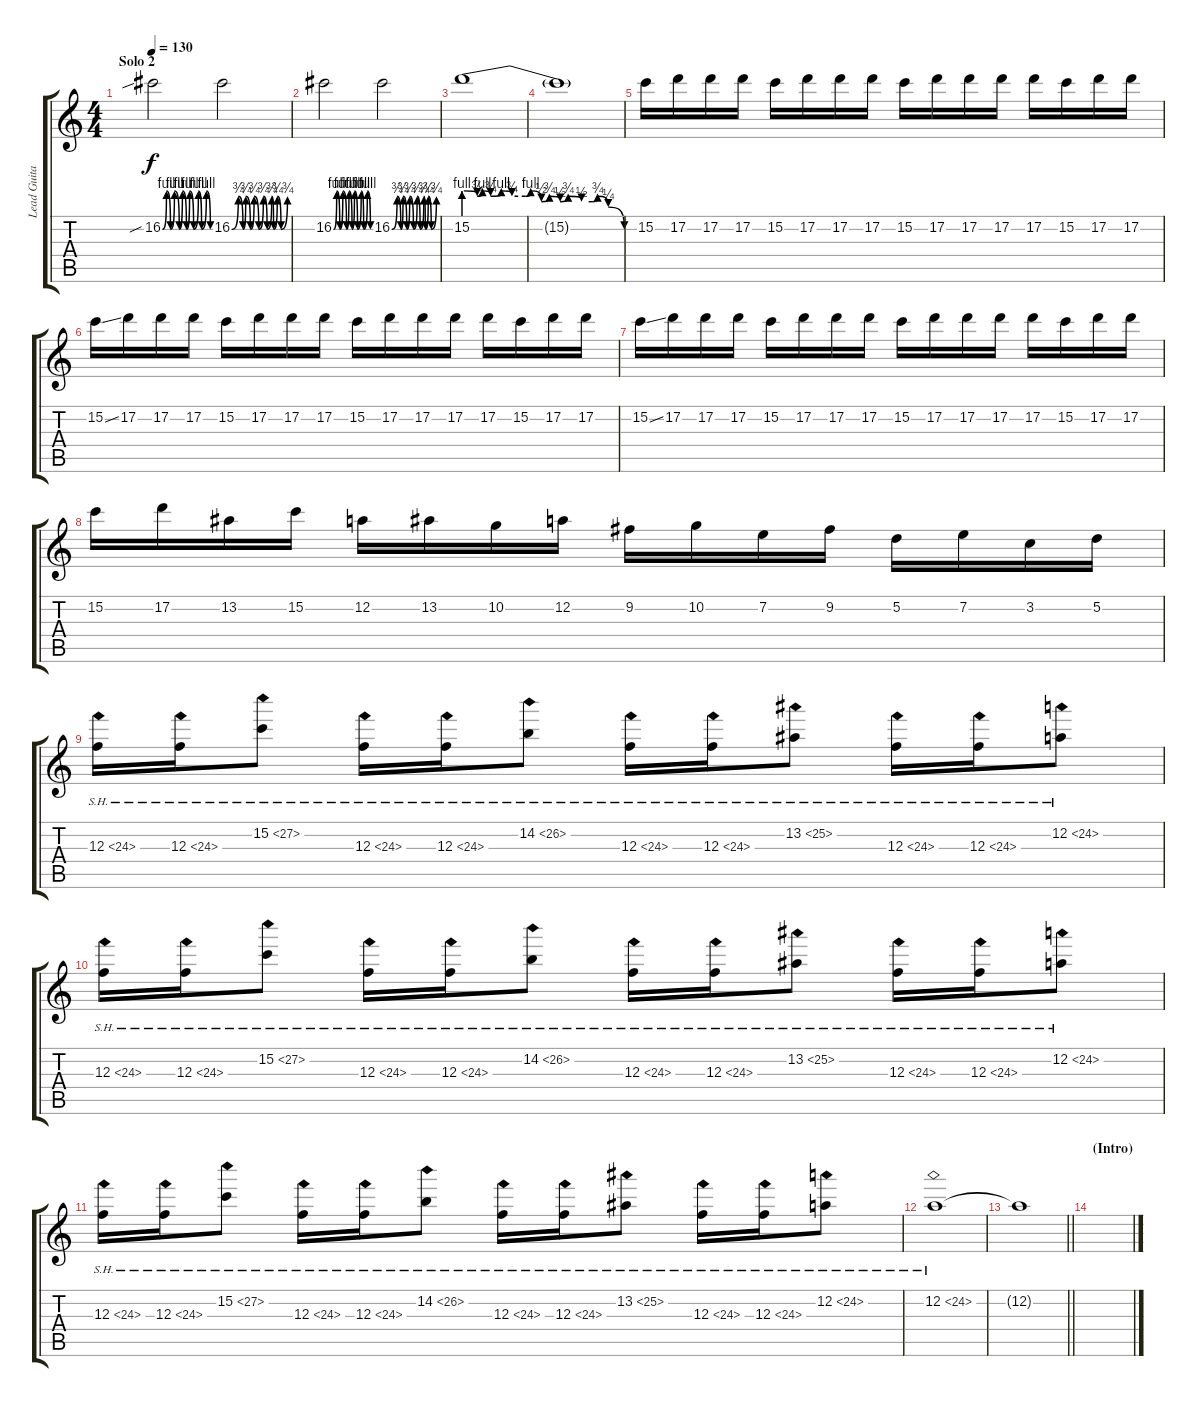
\track ("Lead Guitar" "Lead Guita") {instrument overdrivenguitar}
\staff {score tabs}
\tuning (D4 A3 F3 C3 G2 C2) {hide}
\ts (4 4)
\section ("" "Solo 2")
\tempo 130
\clef g2
\ks c
16.2{be (custom 0 0 5 4 10 0 15 4 21 0 25 4 30 0 34 4 39 0 45 4 49 0 55 4 60 0) sib}.2{dy f} 16.2{be (custom 0 0 7 3 12 0 15 3 20 0 24 3 29 0 34 3 38 0 43 3 45 0 49 3 53 0 60 3)}.2 |
16.2{be (custom 0 0 5 4 10 0 15 4 21 0 25 4 30 0 34 4 39 0 45 4 49 0 55 4 60 0)}.2 16.2{be (custom 0 0 7 3 12 0 15 3 20 0 24 3 29 0 34 3 38 0 43 3 45 0 49 3 53 0 60 3)}.2 |
15.2{be (custom 0 4 5 3 7 4 10 3 14 4 18 3 23 3 25 4 29 2 32 3 36 2 39 3 44 2 48 2 50 3 54 1 60 0)}.1 |
15.2{t}.1 |
15.2.16 17.2.16 17.2.16 17.2.16 15.2.16 17.2.16 17.2.16 17.2.16 15.2.16 17.2.16 17.2.16 17.2.16 17.2.16 15.2.16 17.2.16 17.2.16 |
15.2{ss}.16 17.2.16 17.2.16 17.2.16 15.2.16 17.2.16 17.2.16 17.2.16 15.2.16 17.2.16 17.2.16 17.2.16 17.2.16 15.2.16 17.2.16 17.2.16 |
15.2{ss}.16 17.2.16 17.2.16 17.2.16 15.2.16 17.2.16 17.2.16 17.2.16 15.2.16 17.2.16 17.2.16 17.2.16 17.2.16 15.2.16 17.2.16 17.2.16 |
15.2.16 17.2.16 13.2.16 15.2.16 12.2.16 13.2.16 10.2.16 12.2.16 9.2.16 10.2.16 7.2.16 9.2.16 5.2.16 7.2.16 3.2.16 5.2.16 |
12.3{sh 12}.16 12.3{sh 12}.16 15.2{sh 12}.8 12.3{sh 12}.16 12.3{sh 12}.16 14.2{sh 12}.8 12.3{sh 12}.16 12.3{sh 12}.16 13.2{sh 12}.8 12.3{sh 12}.16 12.3{sh 12}.16 12.2{sh 12}.8 |
12.3{sh 12}.16 12.3{sh 12}.16 15.2{sh 12}.8 12.3{sh 12}.16 12.3{sh 12}.16 14.2{sh 12}.8 12.3{sh 12}.16 12.3{sh 12}.16 13.2{sh 12}.8 12.3{sh 12}.16 12.3{sh 12}.16 12.2{sh 12}.8 |
12.3{sh 12}.16 12.3{sh 12}.16 15.2{sh 12}.8 12.3{sh 12}.16 12.3{sh 12}.16 14.2{sh 12}.8 12.3{sh 12}.16 12.3{sh 12}.16 13.2{sh 12}.8 12.3{sh 12}.16 12.3{sh 12}.16 12.2{sh 12}.8 |
12.2{sh 12}.1 |
\barLineRight lightlight
12.2{t}.1 |
\section ("" "(Intro)")
